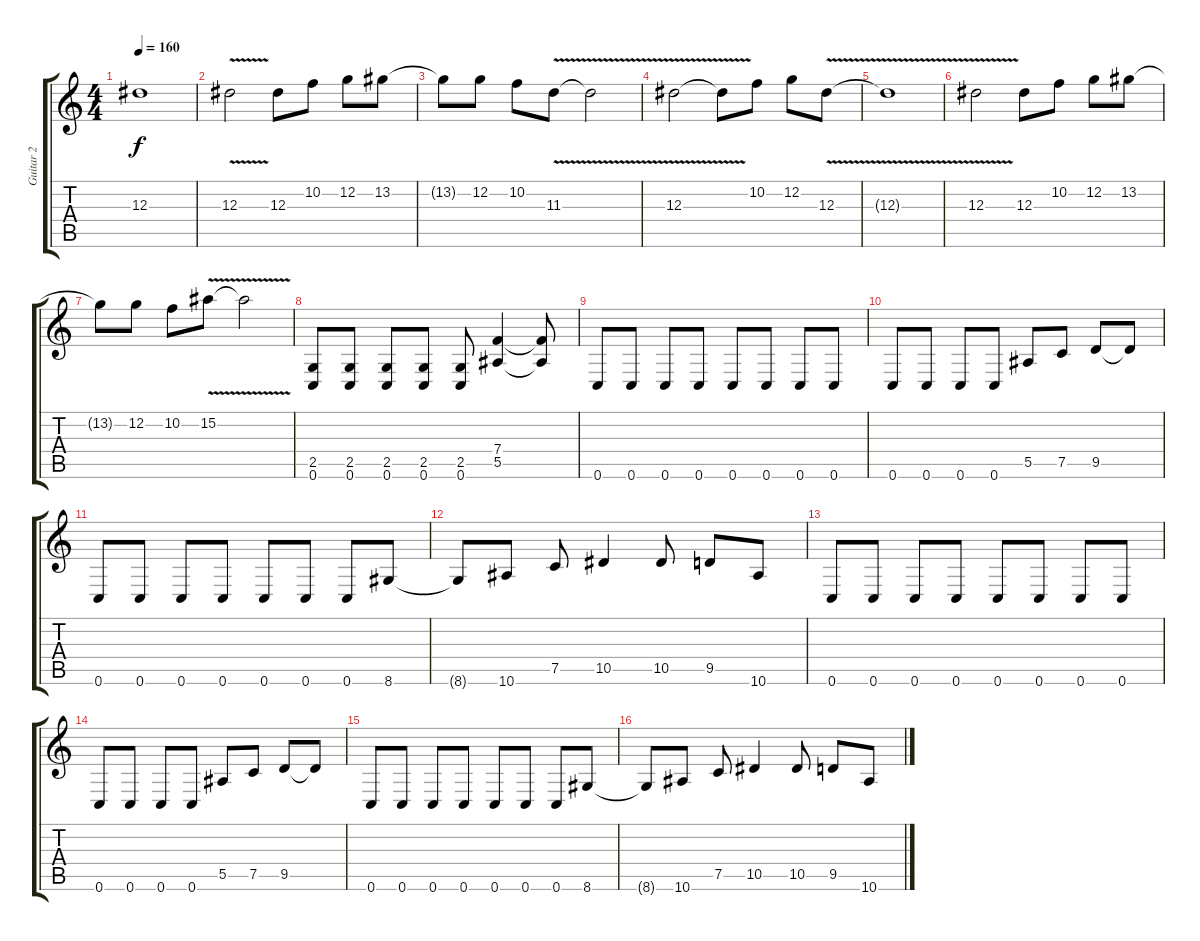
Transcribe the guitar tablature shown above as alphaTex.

\track ("Guitar 2" "Guitar 2") {instrument distortionguitar}
\staff {score tabs}
\tuning (C4 G3 Eb3 Bb2 F2 C2) {hide}
\ts (4 4)
\tempo 160
\clef g2
\ks c
12.3{t}.1{dy f} |
12.3{v}.2 12.3.8 10.2.8 12.2.8 13.2.8 |
13.2{t}.8 12.2.8 10.2.8 11.3{v}.8 11.3{t}.2 |
12.3{v}.2{instrument overdrivenguitar} 12.3{t}.8 10.2.8 12.2.8 12.3{v}.8 |
12.3{t}.1 |
12.3{v}.2 12.3.8 10.2.8 12.2.8 13.2.8 |
13.2{t}.8 12.2.8 10.2.8 15.2{v}.8 15.2{t}.2 |
(2.5 0.6).8{volume 11 instrument distortionguitar} (2.5 0.6).8 (2.5 0.6).8 (2.5 0.6).8 (2.5 0.6).8 (7.4 5.5).4 (7.4{t} 5.5{t}).8 |
0.6.8{volume 11} 0.6.8 0.6.8 0.6.8 0.6.8 0.6.8 0.6.8 0.6.8 |
0.6.8 0.6.8 0.6.8 0.6.8 5.5.8 7.5.8 9.5.8 9.5{t}.8 |
0.6.8 0.6.8 0.6.8 0.6.8 0.6.8 0.6.8 0.6.8 8.6.8 |
8.6{t}.8 10.6.8 7.5.8 10.5.4 10.5.8 9.5.8 10.6.8 |
0.6.8{volume 11} 0.6.8 0.6.8 0.6.8 0.6.8 0.6.8 0.6.8 0.6.8 |
0.6.8 0.6.8 0.6.8 0.6.8 5.5.8 7.5.8 9.5.8 9.5{t}.8 |
0.6.8 0.6.8 0.6.8 0.6.8 0.6.8 0.6.8 0.6.8 8.6.8 |
8.6{t}.8 10.6.8 7.5.8 10.5.4 10.5.8 9.5.8 10.6.8
